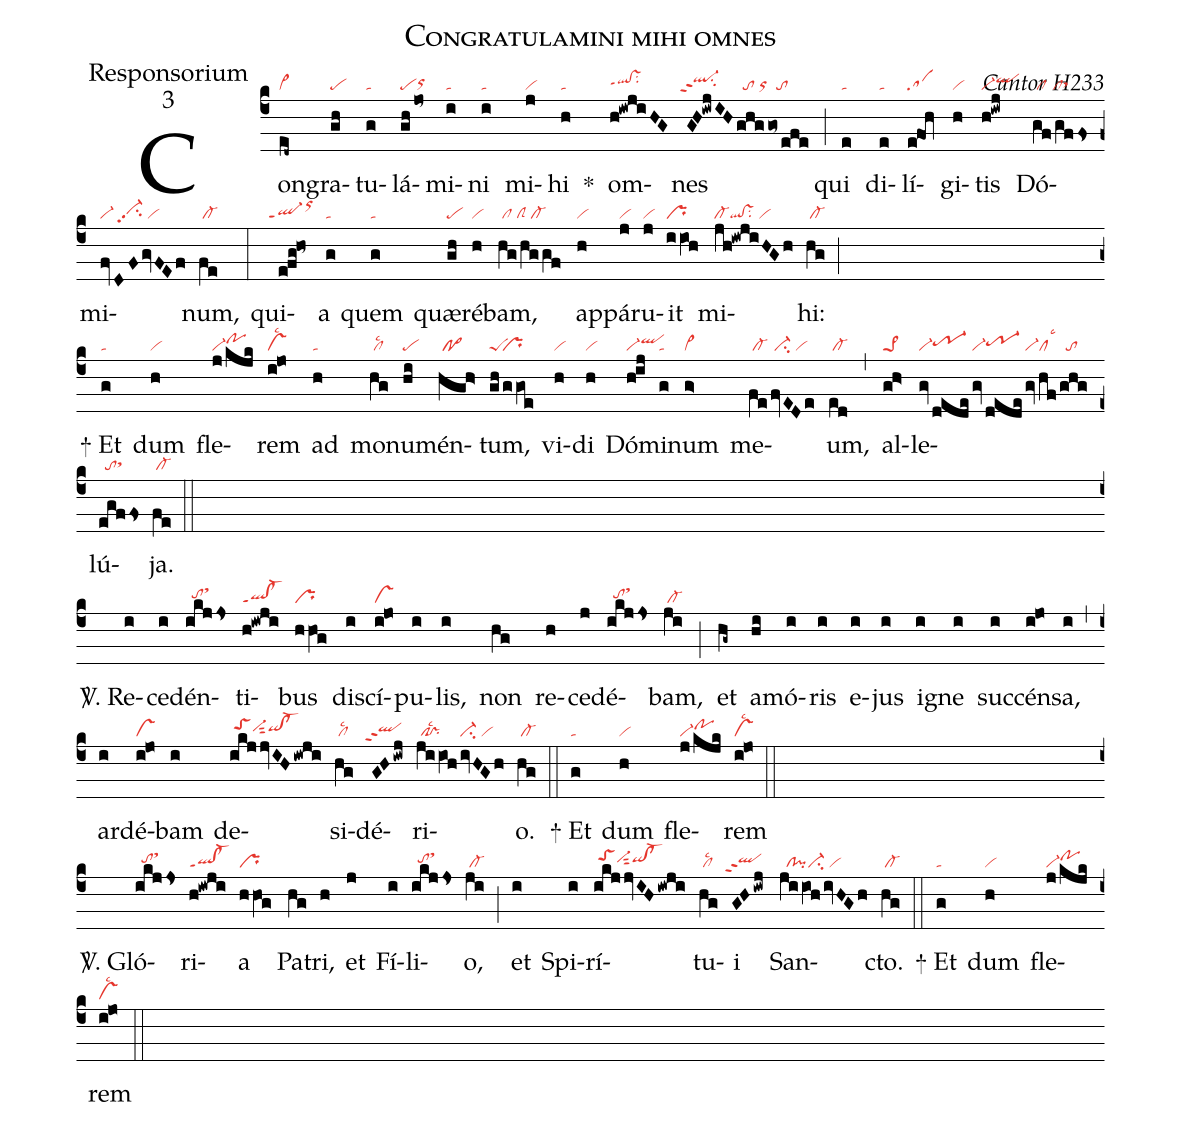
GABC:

name:Congratulamini mihi omnes;
office-part:Responsorium;
mode:3;
commentary:Cantor H233;
nabc-lines:1;
%%
(c4)Con(ed~|cl~)gra(gh|pe)tu(g|ta)lá(gh/jo~|peorhh)mi(i|ta)ni(i|ta) mi(j|vi)hi(h|ta) *()
om(h!iwjiHG|qlhh!vshhppt1su2)nes(GH!iwjIH|``ql-hippt2su2|ghggo~/efe|//to/orhg//to) (;)
qui(e|ta) di(e|ta)lí(e!foh|sa)gi(h|vi)tis(h!iwj|vi-qlhi)
Dó(gf/gffs|/cl//clsthh)mi(fvDFgvFEf|vi-/vi-hhpp2su2/vi)num,(fe|/cl-) (:)
qui(efg!ho~|```ql-ppt1orhk)a(//g|ta) quem(g|ta) quæ(gh|pe)ré(h|vi)bam,(hg/hggf|/cl/clS/cl-)
ap(h|vi)pá(j|vi)ru(j|vi)it(iiVOh|pr) mi(jh!iwjiHGh|cl-ql!vssu2/vi)hi:(hg|/cl-) (;Z)

+ Et(g|ta) dum(h|vi) fle(j/kjk|vi-pohi)rem(i!jo|vslsc2)
ad(h|ta) mo(hg|/cllsc2)nu(hi|pe)mén(hgh>|/po>)tum,(gh/ggVOe|peS``pr)
vi(h|vi)di(h|vi) Dó(hij|vi-qlhi)mi(g|ta)num(g>|vi>) me(fefvEDe|/cl-//ci-/vi)um,(ed|/cl-) (,)
al(gh>|pe>1)le(gvdede|vi-tr-1hh|gvdede|vi-tr-1hh|gvhf|vi-cllsc3|/ghg|//to)lú(egffs|//tosthh)ja.(fe|/cl-) (::Z)

<sp>V/</sp>.
Re(i)ce(i)dén(ikjjs|//tohhsthk)ti(h!iwji|ql!cl-ppt1)bus(hhVOg|pr) di(i)scí(i!jo|vs)pu(i)lis,(i)
non(hg) re(h)ce(j)dé(ikjjs|//tohhsthk)bam,(ji|/cl-) (;)
et(hg~) a(hi)mó(i)ris(i) e(i)jus(i) i(i)gne(i) suc(i)cén(i!jo)sa,(i) (,)
ar(i)dé(i!jo|vs)bam(i)
de(ikjjvIHiwji|/toShivi-hhsut2qihh!cl-hh)si(hg|/cllsc2)dé(GHiwj|``qlhhppt2)ri(jiiVOh|/cl!prlsc2|ivHGh|ci-/vi)o.(hg|/cl-) (::)

+ Et(g|ta) dum(h|vi) fle(j/kjk|vi-pohi)rem(i!jo|vslsc2) (::Z)

<sp>V/</sp>.
Gló(ikjjs|//tohhsthk)ri(h!iwji|ql!cl-ppt1)a(hhVOg|pr) Pa(hg)tri,(h) et(j) Fí(i)li(ikjjs|//tohhsthk)o,(ji|/cl-) (;)
et(i) Spi(i)rí(ikjjvIHiwji|/toShivi-hhsut2qihh!cl-hh)tu(hg|/cllsc2)i(GHiwj|``qlhhppt2) San(ji/iVOhivHGh|//cl!pici-/vi)cto.(hg|/cl-) (::)

+ Et(g|ta) dum(h|vi) fle(j/kjk|vi-pohi)rem(i!jo|vslsc2) (::)
